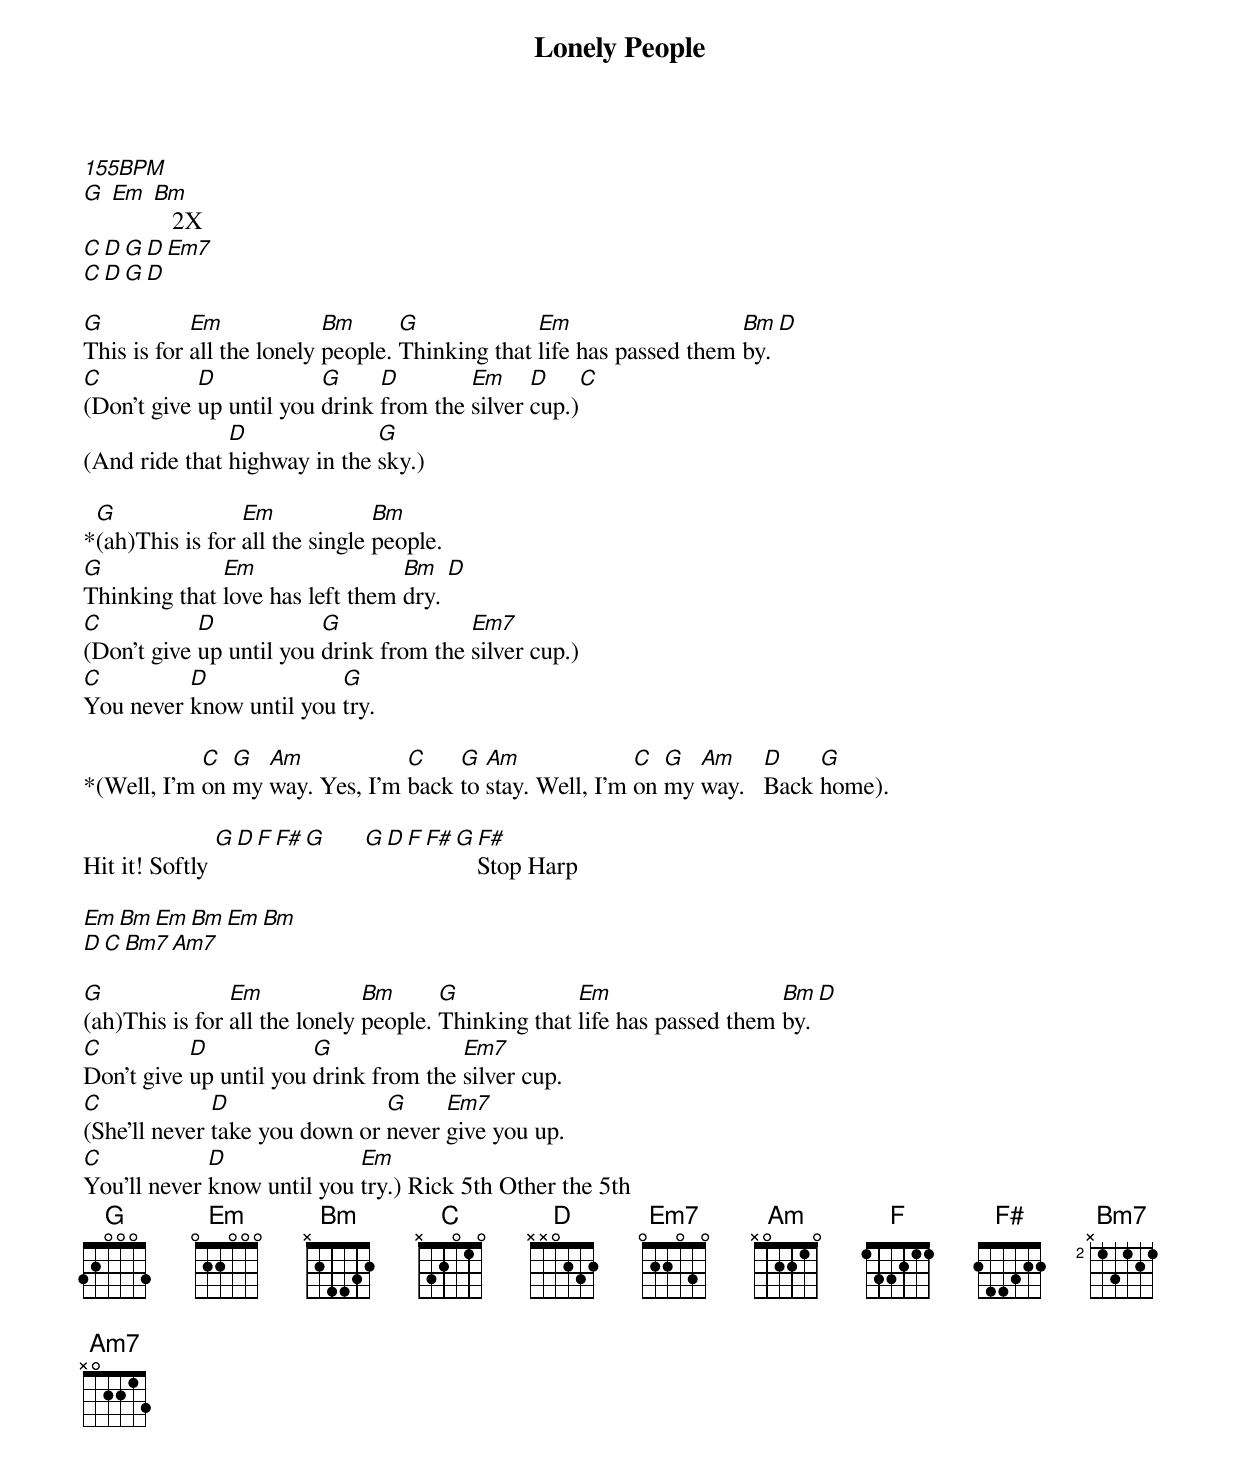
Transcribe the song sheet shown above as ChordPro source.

{title:Lonely People}
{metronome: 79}
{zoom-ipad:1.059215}
[155BPM]
[G] [Em] [Bm]   2X
[C][D][G][D][Em7]
[C][D][G][D]

[G]This is for [Em]all the lonely [Bm]people. [G]Thinking that [Em]life has passed them [Bm]by. [D]
[C](Don't give [D]up until you [G]drink [D]from the [Em]silver [D]cup.)[C]
(And ride that [D]highway in the [G]sky.)

*[G](ah)This is for [Em]all the single [Bm]people.
[G]Thinking that [Em]love has left them [Bm]dry. [D]
[C](Don't give [D]up until you [G]drink from the [Em7]silver cup.)
[C]You never [D]know until you [G]try.

*(Well, I'm [C]on [G]my [Am]way. Yes, I'm [C]back [G]to [Am]stay. Well, I'm [C]on [G]my [Am]way.   [D]Back [G]home).

Hit it! Softly [G][D][F][F#][G]      [G][D][F][F#][G][F#]Stop Harp

[Em][Bm][Em][Bm][Em][Bm]
[D][C][Bm7][Am7]

[G](ah)This is for [Em]all the lonely [Bm]people. [G]Thinking that [Em]life has passed them [Bm]by. [D]
[C]Don't give [D]up until you [G]drink from the [Em7]silver cup.
[C](She'll never [D]take you down or [G]never [Em7]give you up.
[C]You'll never [D]know until you [Em]try.) Rick 5th Other the 5th
